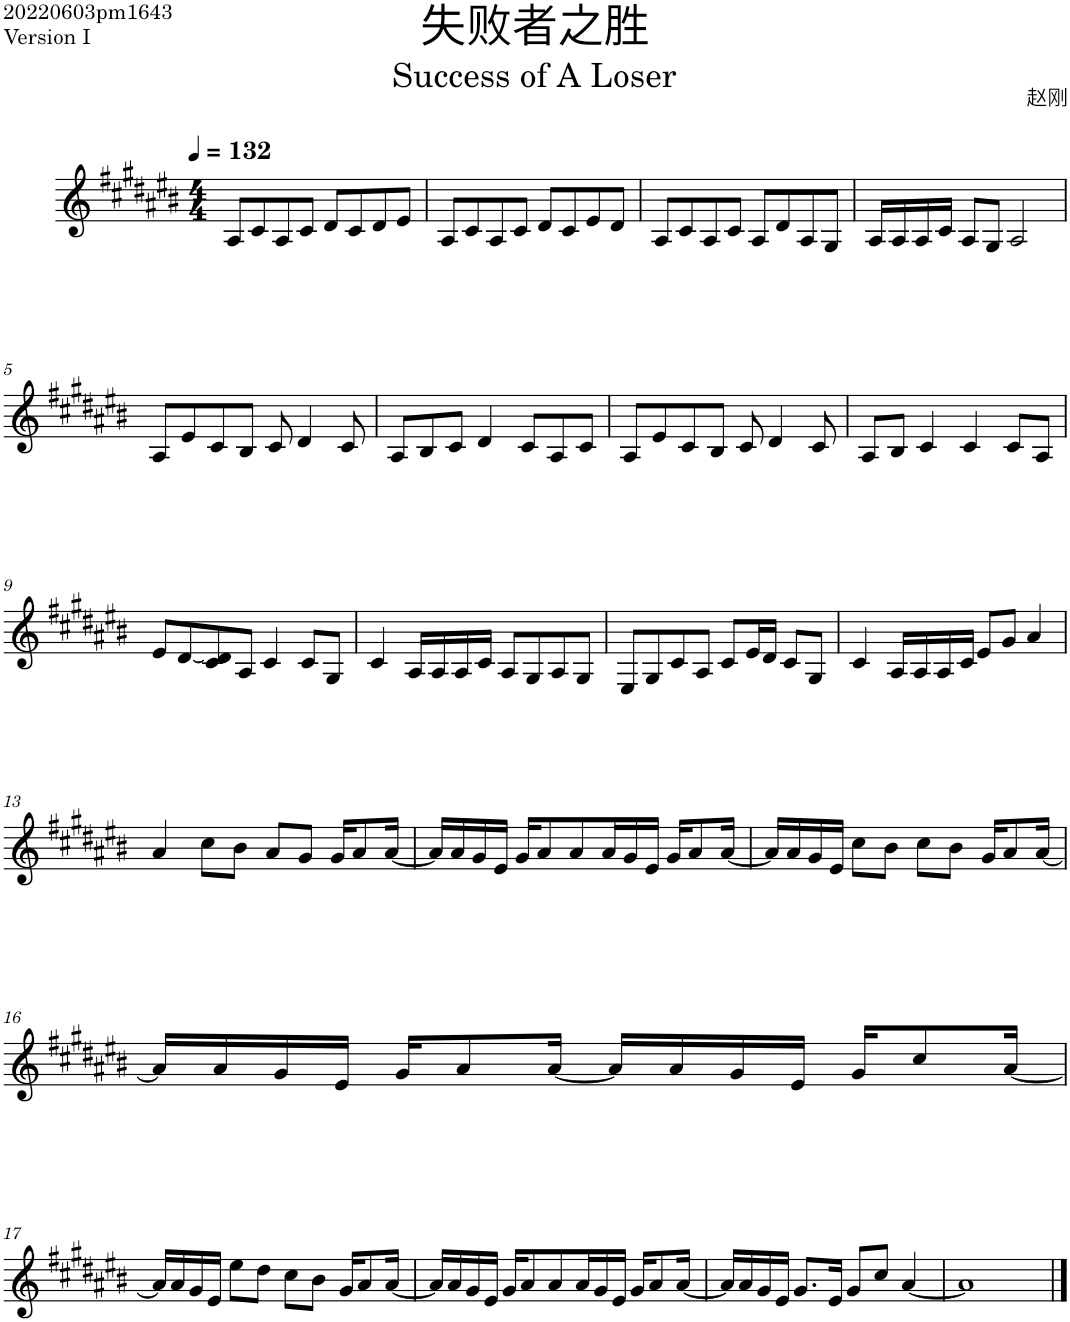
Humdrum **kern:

**kern
*part1
*staff1
*I"Piano
*I'Pno.
*clefG2
*k[f#c#g#d#a#e#b#]
*M4/4
*MM132
=1
8A#/L
8c#/
8A#/
8c#/J
8d#/L
8c#/
8d#/
8e#/J
=2
8A#/L
8c#/
8A#/
8c#/J
8d#/L
8c#/
8e#/
8d#/J
=3
8A#/L
8c#/
8A#/
8c#/J
8A#/L
8d#/
8A#/
8G#/J
=4
16A#/LL
16A#/
16A#/
16c#/JJ
8A#/L
8G#/J
2A#/
!!LO:LB:g=z
=5
8A#/L
8e#/
8c#/
8B#/J
8c#/
4d#/
8c#/
=6
8A#/L
8B#/
8c#/J
4d#/
8c#/L
8A#/
8c#/J
=7
8A#/L
8e#/
8c#/
8B#/J
8c#/
4d#/
8c#/
=8
8A#/L
8B#/J
4c#/
4c#/
8c#/L
8A#/J
!!LO:LB:g=z
=9
8e#/L
[8d#/
8c#/ 8d#/]
8A#/J
4c#/
8c#/L
8G#/J
=10
4c#/
16A#/LL
16A#/
16A#/
16c#/JJ
8A#/L
8G#/
8A#/
8G#/J
=11
8E#/L
8G#/
8c#/
8A#/J
8c#/L
16e#/L
16d#/JJ
8c#/L
8G#/J
=12
4c#/
16A#/LL
16A#/
16A#/
16c#/JJ
8e#/L
8g#/J
4a#/
!!LO:LB:g=z
=13
4a#/
8cc#\L
8b#\J
8a#/L
8g#/J
16g#/KL
8a#/
[16a#/Jk
=14
16a#/LL]
16a#/
16g#/
16e#/JJ
16g#/KL
8a#/
8a#/
16a#/L
16g#/
16e#/JJ
16g#/KL
8a#/
[16a#/Jk
=15
16a#/LL]
16a#/
16g#/
16e#/JJ
8cc#\L
8b#\J
8cc#\L
8b#\J
16g#/KL
8a#/
[16a#/Jk
!!LO:LB:g=z
=16
16a#/LL]
16a#/
16g#/
16e#/JJ
16g#/KL
8a#/
[16a#/Jk
16a#/LL]
16a#/
16g#/
16e#/JJ
16g#/KL
8cc#/
[16a#/Jk
!!LO:LB:g=z
=17
16a#/LL]
16a#/
16g#/
16e#/JJ
8ee#\L
8dd#\J
8cc#\L
8b#\J
16g#/KL
8a#/
[16a#/Jk
=18
16a#/LL]
16a#/
16g#/
16e#/JJ
16g#/KL
8a#/
8a#/
16a#/L
16g#/
16e#/JJ
16g#/KL
8a#/
[16a#/Jk
=19
16a#/LL]
16a#/
16g#/
16e#/JJ
8.g#/L
16e#/Jk
8g#/L
8cc#/J
[4a#/
=20
1a#]
==
*-
